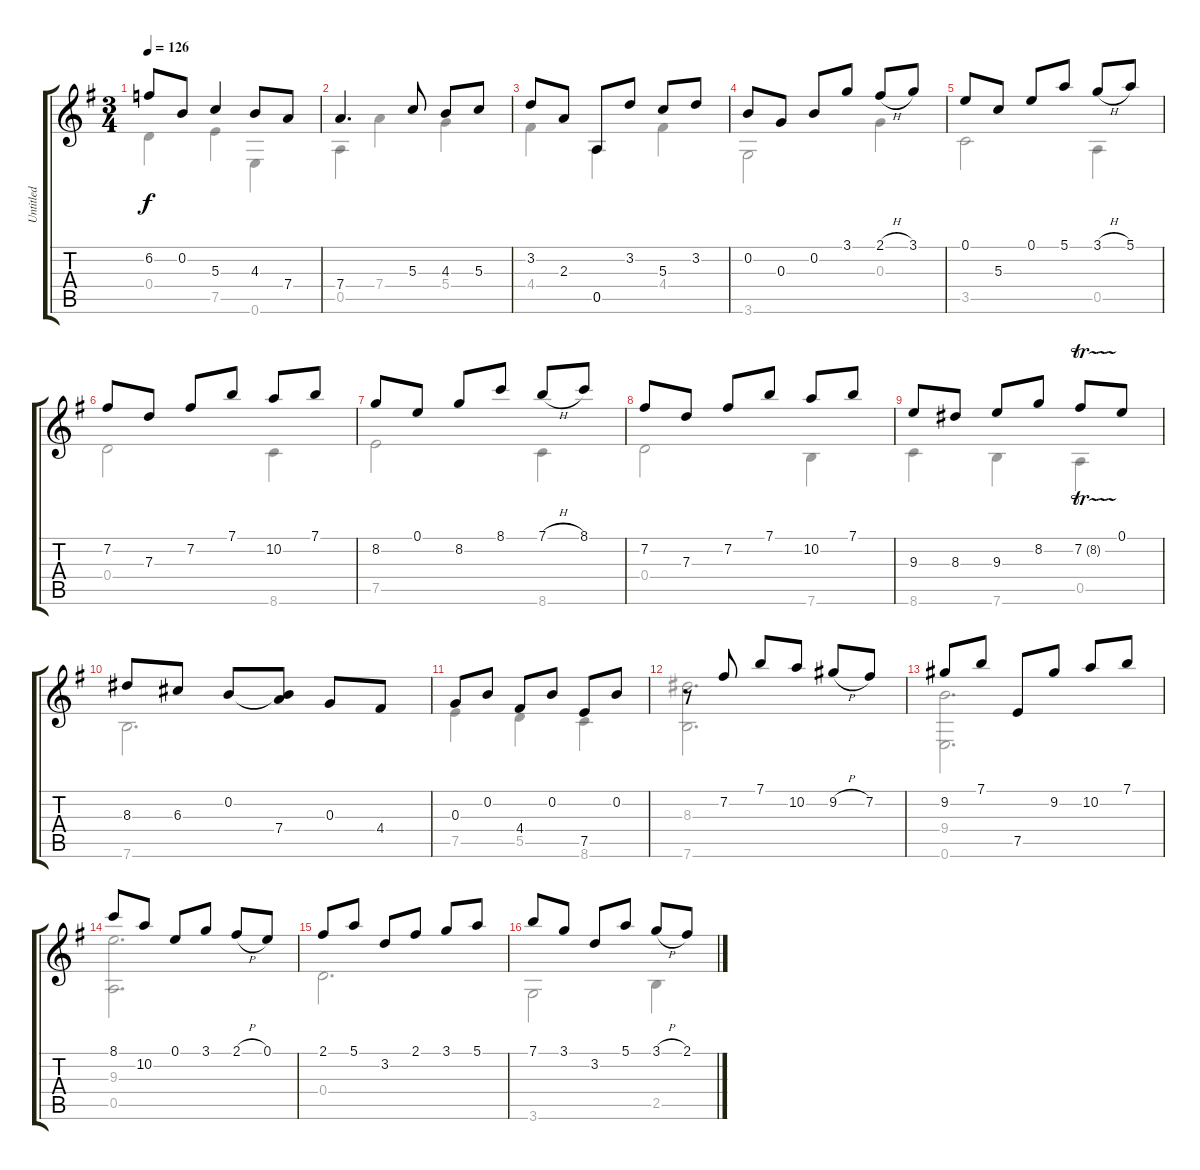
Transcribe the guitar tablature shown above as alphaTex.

\track ("Untitled" "Untitled") {instrument acousticguitarnylon}
\staff {score tabs}
\tuning (E4 B3 G3 D3 A2 E2) {hide}
\voice
\ts (3 4)
\tempo 126
\clef g2
\ks g
6.2.8{dy f} 0.2.8 5.3.4 4.3.8 7.4.8 |
7.4.4{d} 5.3.8 4.3.8 5.3.8 |
3.2.8 2.3.8 0.5.8 3.2.8 5.3.8 3.2.8 |
0.2.8 0.3.8 0.2.8 3.1.8 2.1{h}.8 3.1.8 |
0.1.8 5.3.8 0.1.8 5.1.8 3.1{h}.8 5.1.8 |
7.2.8 7.3.8 7.2.8 7.1.8 10.2.8 7.1.8 |
8.2.8 0.1.8 8.2.8 8.1.8 7.1{h}.8 8.1.8 |
7.2.8 7.3.8 7.2.8 7.1.8 10.2.8 7.1.8 |
9.3.8 8.3.8 9.3.8 8.2.8 7.2{tr (8 32)}.8 0.1.8 |
8.3.8 6.3.8 0.2.8 (0.2{t} 7.4).8 0.3.8 4.4.8 |
0.3.8 0.2.8 4.4.8 0.2.8 7.5.8 0.2.8 |
r.8 7.2.8 7.1.8 10.2.8 9.2{h}.8 7.2.8 |
9.2.8 7.1.8 7.5.8 9.2.8 10.2.8 7.1.8 |
8.1.8 10.2.8 0.1.8 3.1.8 2.1{h}.8 0.1.8 |
2.1.8 5.1.8 3.2.8 2.1.8 3.1.8 5.1.8 |
7.1.8 3.1.8 3.2.8 5.1.8 3.1{h}.8 2.1.8
\voice
\clef g2
\ottava regular
\simile none
\ks g
0.4.4{dy f} 7.5.4 0.6.4 |
0.5.4 7.4.4 5.4.4 |
4.4.4 0.5.4 4.4.4 |
3.6.2 0.3.4 |
3.5.2 0.5.4 |
0.4.2 8.6.4 |
7.5.2 8.6.4 |
0.4.2 7.6.4 |
8.6.4 7.6.4 0.5.4 |
7.6.2{d} |
7.5.4 5.5.4 8.6.4 |
(8.3 7.6).2{d} |
(9.4 0.6).2{d} |
(9.3 0.5).2{d} |
0.4.2{d} |
3.6.2 2.5.4
